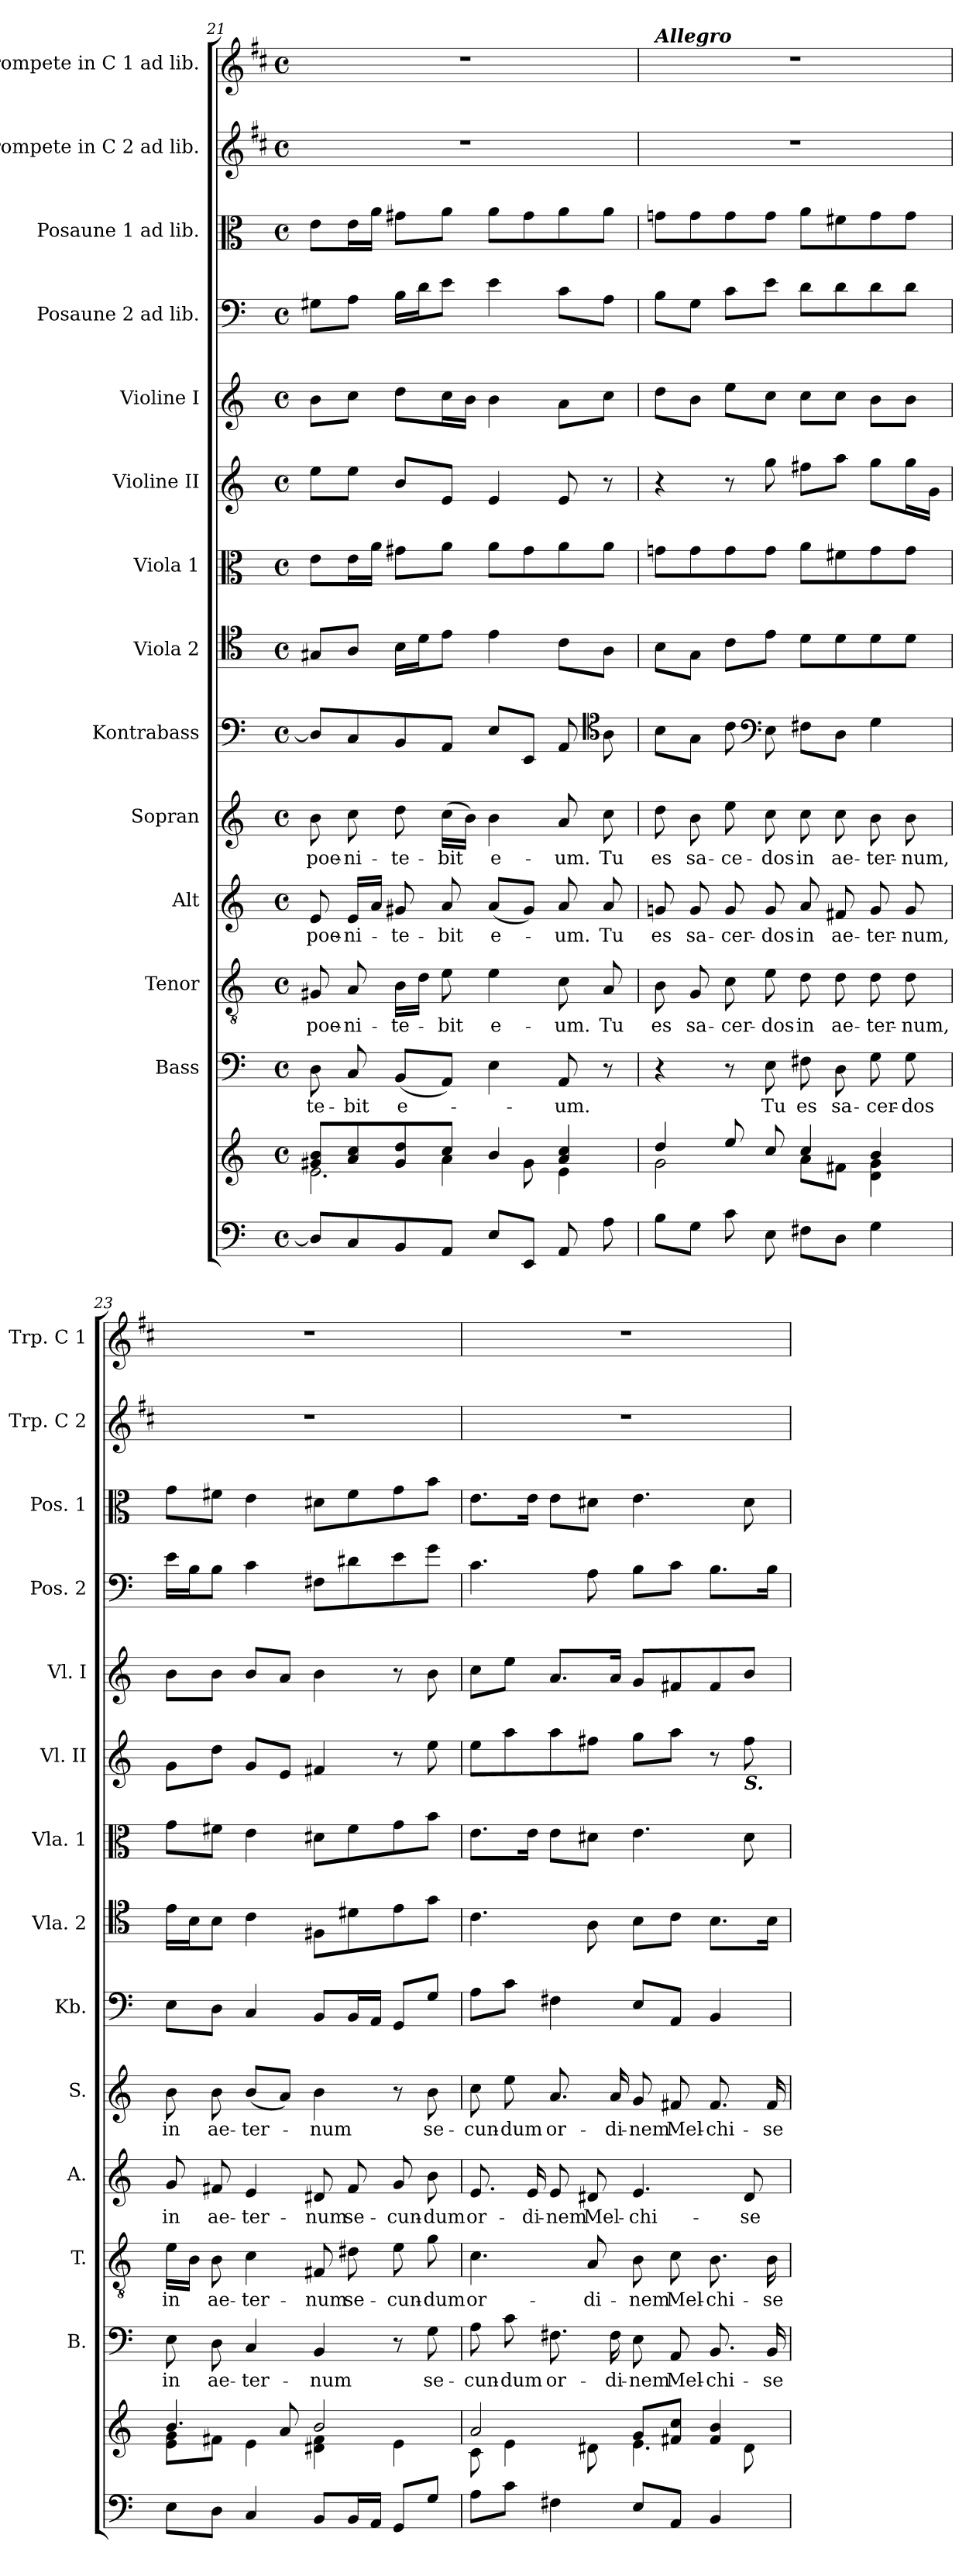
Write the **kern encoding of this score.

**kern	**kern	**kern	**text	**kern	**text	**kern	**text	**kern	**text	**kern	**kern	**kern	**kern	**kern	**kern	**kern	**kern	**kern
*part14	*part14	*part13	*part13	*part12	*part12	*part11	*part11	*part10	*part10	*part9	*part8	*part7	*part6	*part5	*part4	*part3	*part2	*part1
*staff15	*staff14	*staff13	*staff13	*staff12	*staff12	*staff11	*staff11	*staff10	*staff10	*staff9	*staff8	*staff7	*staff6	*staff5	*staff4	*staff3	*staff2	*staff1
*	*	*I"Bass	*	*I"Tenor	*	*I"Alt	*	*I"Sopran	*	*I"Kontrabass	*I"Viola 2	*I"Viola 1	*I"Violine II	*I"Violine I	*I"Posaune 2 ad lib.	*I"Posaune 1 ad lib.	*I"Trompete in C 2 ad lib.	*I"Trompete in C 1 ad lib.
*	*	*I'B.	*	*I'T.	*	*I'A.	*	*I'S.	*	*I'Kb.	*I'Vla. 2	*I'Vla. 1	*I'Vl. II	*I'Vl. I	*I'Pos. 2	*I'Pos. 1	*I'Trp. C 2	*I'Trp. C 1
!!LO:PB:g=z
*clefF4	*clefG2	*clefF4	*	*clefGv2	*	*clefG2	*	*clefG2	*	*clefF4	*clefC4	*clefC3	*clefG2	*clefG2	*clefF4	*clefC3	*clefG2	*clefG2
*	*	*	*	*	*	*	*	*	*	*ITrd7c12	*	*	*	*	*	*	*ITrd1c2	*ITrd1c2
*k[]	*k[]	*k[]	*	*k[]	*	*k[]	*	*k[]	*	*k[]	*k[]	*k[]	*k[]	*k[]	*k[]	*k[]	*k[]	*k[]
*C:	*C:	*C:	*	*C:	*	*C:	*	*C:	*	*C:	*C:	*C:	*C:	*C:	*C:	*C:	*C:	*C:
*M4/4	*M4/4	*M4/4	*	*M4/4	*	*M4/4	*	*M4/4	*	*M4/4	*M4/4	*M4/4	*M4/4	*M4/4	*M4/4	*M4/4	*M4/4	*M4/4
*met(c)	*met(c)	*met(c)	*	*met(c)	*	*met(c)	*	*met(c)	*	*met(c)	*met(c)	*met(c)	*met(c)	*met(c)	*met(c)	*met(c)	*met(c)	*met(c)
=21	=21	=21	=21	=21	=21	=21	=21	=21	=21	=21	=21	=21	=21	=21	=21	=21	=21	=21
*	*^	*	*	*	*	*	*	*	*	*	*	*	*	*	*	*	*	*
*	*	*^	*	*	*	*	*	*	*	*	*	*	*	*	*	*	*	*	*
!	!	!	!	!	!LO:LY:b	!	!LO:LY:b	!	!LO:LY:b	!	!LO:LY:b	!	!	!	!	!	!	!	!	!
8D/L]	8g#X/ 8b/L	2.e\	4ryy	8D\	-te-	8G#X/	poe-	8e/	poe-	8b\	poe-	8DD/L]	8G#X/L	8e\L	8ee\L	8b\L	8G#X\L	8e\L	1r	1r
!	!	!	!	!	!LO:LY:b	!	!LO:LY:b	!	!LO:LY:b	!	!LO:LY:b	!	!	!	!	!	!	!	!	!
8C/	8a/ 8cc/	.	.	8C/	-bit	8A/	-ni-	16e/LL	-ni-	8cc\	-ni-	8CC/	8A/J	16e\L	8ee\J	8cc\J	8A\J	16e\L	.	.
.	.	.	.	.	.	.	.	16a/JJ	.	.	.	.	.	16a\JJ	.	.	.	16a\JJ	.	.
!	!	!	!	!	!LO:LY:b	!	!LO:LY:b	!	!LO:LY:b	!	!LO:LY:b	!	!	!	!	!	!	!	!	!
8BB/	8g#/ 8dd/	.	8ryy	(<8BB/L	e-	16B\LL	-te-	8g#X/	-te-	8dd\	-te-	8BBB/	16B\LL	8g#X\L	8b/L	8dd\L	16B\LL	8g#X\L	.	.
.	.	.	.	.	.	16d\JJ	.	.	.	.	.	.	16d\J	.	.	.	16d\J	.	.	.
!	!	!	!	!	!	!	!LO:LY:b	!	!LO:LY:b	!	!LO:LY:b	!	!	!	!	!	!	!	!	!
8AA/J	8cc/J	.	4a\	8AA/J)	.	8e\	-bit	8a/	-bit	(>16cc\LL	-bit	8AAA/J	8e\J	8a\J	8e/J	16cc\L	8e\J	8a\J	.	.
.	.	.	.	.	.	.	.	.	.	16b\JJ)	.	.	.	.	.	16b\JJ	.	.	.	.
!	!	!	!	!	!	!	!LO:LY:b	!	!LO:LY:b	!	!LO:LY:b	!	!	!	!	!	!	!	!	!
8E/L	4b/	.	.	4E\	.	4e\	e-	(<8a/L	e-	4b\	e-	8EE/L	4e\	8a\L	4e/	4b\	4e\	8a\L	.	.
8EE/J	.	.	8g#\	.	.	.	.	8g#/J)	.	.	.	8EEE/J	.	8g#\	.	.	.	8g#\	.	.
!	!	!	!	!	!LO:LY:b	!	!LO:LY:b	!	!LO:LY:b	!	!LO:LY:b	!	!	!	!	!	!	!	!	!
8AA/	4a/ 4cc/	4e\	4ryy	8AA/	-um.	8c\	-um.	8a/	-um.	8a/	-um.	8AAA/	8c\L	8a\	8e/	8a\L	8c\L	8a\	.	.
*	*	*	*	*	*	*	*	*	*	*	*	*clefC4	*	*	*	*	*	*	*	*
!	!	!	!	!	!	!	!LO:LY:b	!	!LO:LY:b	!	!LO:LY:b	!	!	!	!	!	!	!	!	!
8A\	.	.	.	8r	.	8A/	Tu	8a/	Tu	8cc\	Tu	8AA\	8A\J	8a\J	8r	8cc\J	8A\J	8a\J	.	.
*	*	*v	*v	*	*	*	*	*	*	*	*	*	*	*	*	*	*	*	*	*
=22	=22	=22	=22	=22	=22	=22	=22	=22	=22	=22	=22	=22	=22	=22	=22	=22	=22	=22	=22
!	!	!	!	!	!	!	!	!	!	!	!	!	!	!	!	!	!	!	!LO:TX:a:Bi:t=Allegro
!	!	!	!	!	!	!LO:LY:b	!	!LO:LY:b	!	!LO:LY:b	!	!	!	!	!	!	!	!	!
8B\L	4dd/	2g\	4r	.	8B\	es	8gn/	es	8dd\	es	8BB\L	8B\L	8gn\L	4r	8dd\L	8B\L	8gn\L	1r	1r
!	!	!	!	!	!	!LO:LY:b	!	!LO:LY:b	!	!LO:LY:b	!	!	!	!	!	!	!	!	!
8G\J	.	.	.	.	8G/	sa-	8g/	sa-	8b\	sa-	8GG\J	8G\J	8g\	.	8b\J	8G\J	8g\	.	.
!	!	!	!	!	!	!LO:LY:b	!	!LO:LY:b	!	!LO:LY:b	!	!	!	!	!	!	!	!	!
8c\	8ee/	.	8r	.	8c\	-cer-	8g/	-cer-	8ee\	-ce-	8C\	8c\L	8g\	8r	8ee\L	8c\L	8g\	.	.
*	*	*	*	*	*	*	*	*	*	*	*clefF4	*	*	*	*	*	*	*	*
!	!	!	!	!LO:LY:b	!	!LO:LY:b	!	!LO:LY:b	!	!LO:LY:b	!	!	!	!	!	!	!	!	!
8E\	8cc/	.	8E\	Tu	8e\	-dos	8g/	-dos	8cc\	-dos	8EE\	8e\J	8g\J	8gg\	8cc\J	8e\J	8g\J	.	.
!	!	!	!	!LO:LY:b	!	!LO:LY:b	!	!LO:LY:b	!	!LO:LY:b	!	!	!	!	!	!	!	!	!
8F#X\L	4cc/	8a\L	8F#X\	es	8d\	in	8a/	in	8cc\	in	8FF#X\L	8d\L	8a\L	8ff#X\L	8cc\L	8d\L	8a\L	.	.
!	!	!	!	!LO:LY:b	!	!LO:LY:b	!	!LO:LY:b	!	!LO:LY:b	!	!	!	!	!	!	!	!	!
8D\J	.	8f#X\J	8D\	sa-	8d\	ae-	8f#X/	ae-	8cc\	ae-	8DD\J	8d\	8f#X\	8aa\J	8cc\J	8d\	8f#X\	.	.
!	!	!	!	!LO:LY:b	!	!LO:LY:b	!	!LO:LY:b	!	!LO:LY:b	!	!	!	!	!	!	!	!	!
4G\	4b/	4d\ 4g\	8G\	-cer-	8d\	-ter-	8g/	-ter-	8b\	-ter-	4GG\	8d\	8g\	8gg\L	8b\L	8d\	8g\	.	.
!	!	!	!	!LO:LY:b	!	!LO:LY:b	!	!LO:LY:b	!	!LO:LY:b	!	!	!	!	!	!	!	!	!
.	.	.	8G\	-dos	8d\	-num,	8g/	-num,	8b\	-num,	.	8d\J	8g\J	16gg\L	8b\J	8d\J	8g\J	.	.
.	.	.	.	.	.	.	.	.	.	.	.	.	.	16g\JJ	.	.	.	.	.
=23	=23	=23	=23	=23	=23	=23	=23	=23	=23	=23	=23	=23	=23	=23	=23	=23	=23	=23	=23
!	!	!	!	!LO:LY:b	!	!LO:LY:b	!	!LO:LY:b	!	!LO:LY:b	!	!	!	!	!	!	!	!	!
8E\L	4.b/	8e\ 8g\L	8E\	in	16e\LL	in	8g/	in	8b\	in	8EE\L	16e\LL	8g\L	8g\L	8b\L	16e\LL	8g\L	1r	1r
.	.	.	.	.	16B\JJ	.	.	.	.	.	.	16B\J	.	.	.	16B\J	.	.	.
!	!	!	!	!LO:LY:b	!	!LO:LY:b	!	!LO:LY:b	!	!LO:LY:b	!	!	!	!	!	!	!	!	!
8D\J	.	8f#X\J	8D\	ae-	8B\	ae-	8f#X/	ae-	8b\	ae-	8DD\J	8B\J	8f#X\J	8dd\J	8b\J	8B\J	8f#X\J	.	.
!	!	!	!	!LO:LY:b	!	!LO:LY:b	!	!LO:LY:b	!	!LO:LY:b	!	!	!	!	!	!	!	!	!
4C/	.	4e\	4C/	-ter-	4c\	-ter-	4e/	-ter-	(<8b/L	-ter-	4CC/	4c\	4e\	8g/L	8b/L	4c\	4e\	.	.
.	8a/	.	.	.	.	.	.	.	8a/J)	.	.	.	.	8e/J	8a/J	.	.	.	.
!	!	!	!	!LO:LY:b	!	!LO:LY:b	!	!LO:LY:b	!	!LO:LY:b	!	!	!	!	!	!	!	!	!
8BB/L	2b/	4d#X\ 4f#\	4BB/	-num	8F#X/	-num	8d#X/	-num	4b\	-num	8BBB/L	8F#X\L	8d#X\L	4f#X/	4b\	8F#X\L	8d#X\L	.	.
!	!	!	!	!	!	!LO:LY:b	!	!LO:LY:b	!	!	!	!	!	!	!	!	!	!	!
16BB/L	.	.	.	.	8d#X\	se-	8f#/	se-	.	.	16BBB/L	8d#X\	8f#\	.	.	8d#X\	8f#\	.	.
16AA/JJ	.	.	.	.	.	.	.	.	.	.	16AAA/JJ	.	.	.	.	.	.	.	.
!	!	!	!	!	!	!LO:LY:b	!	!LO:LY:b	!	!	!	!	!	!	!	!	!	!	!
8GG/L	.	4e\	8r	.	8e\	-cun-	8g/	-cun-	8r	.	8GGG/L	8e\	8g\	8r	8r	8e\	8g\	.	.
!	!	!	!	!LO:LY:b	!	!LO:LY:b	!	!LO:LY:b	!	!LO:LY:b	!	!	!	!	!	!	!	!	!
8G/J	.	.	8G\	se-	8g\	-dum	8b\	-dum	8b\	se-	8GG/J	8g\J	8b\J	8ee\	8b\	8g\J	8b\J	.	.
!!LO:PB:g=z
=24	=24	=24	=24	=24	=24	=24	=24	=24	=24	=24	=24	=24	=24	=24	=24	=24	=24	=24	=24
!	!	!	!	!LO:LY:b	!	!LO:LY:b	!	!LO:LY:b	!	!LO:LY:b	!	!	!	!	!	!	!	!	!
8A\L	2a/	8c\	8A\	-cun-	4.c\	or-	8.e/	or-	8cc\	-cun-	8AA\L	4.c\	8.e\L	8ee\L	8cc\L	4.c\	8.e\L	1r	1r
!	!	!	!	!LO:LY:b	!	!	!	!	!	!LO:LY:b	!	!	!	!	!	!	!	!	!
8c\J	.	4e\	8c\	-dum	.	.	.	.	8ee\	-dum	8C\J	.	.	8aa\	8ee\J	.	.	.	.
!	!	!	!	!	!	!	!	!LO:LY:b	!	!	!	!	!	!	!	!	!	!	!
.	.	.	.	.	.	.	16e/	-di-	.	.	.	.	16e\Jk	.	.	.	16e\Jk	.	.
!	!	!	!	!LO:LY:b	!	!	!	!LO:LY:b	!	!LO:LY:b	!	!	!	!	!	!	!	!	!
4F#X\	.	.	8.F#X\	or-	.	.	8e/	-nem	8.a/	or-	4FF#X\	.	8e\L	8aa\	8.a/L	.	8e\L	.	.
!	!	!	!	!	!	!LO:LY:b	!	!LO:LY:b	!	!	!	!	!	!	!	!	!	!	!
.	.	8d#X\	.	.	8A/	-di-	8d#X/	Mel-	.	.	.	8A\	8d#X\J	8ff#X\J	.	8A\	8d#X\J	.	.
!	!	!	!	!LO:LY:b	!	!	!	!	!	!LO:LY:b	!	!	!	!	!	!	!	!	!
.	.	.	16F#\	-di-	.	.	.	.	16a/	-di-	.	.	.	.	16a/Jk	.	.	.	.
!	!	!	!	!LO:LY:b	!	!LO:LY:b	!	!LO:LY:b	!	!LO:LY:b	!	!	!	!	!	!	!	!	!
8E/L	8g/L	4.e\	8E\	-nem	8B\	-nem	4.e/	-chi-	8g/	-nem	8EE/L	8B\L	4.e\	8gg\L	8g/L	8B\L	4.e\	.	.
!	!	!	!	!LO:LY:b	!	!LO:LY:b	!	!	!	!LO:LY:b	!	!	!	!	!	!	!	!	!
8AA/J	8f#X/ 8cc/J	.	8AA/	Mel-	8c\	Mel-	.	.	8f#X/	Mel-	8AAA/J	8c\J	.	8aa\J	8f#X/	8c\J	.	.	.
!	!	!	!	!LO:LY:b	!	!LO:LY:b	!	!	!	!LO:LY:b	!	!	!	!	!	!	!	!	!
4BB/	4f#/ 4b/	.	8.BB/	-chi-	8.B\	-chi-	.	.	8.f#/	-chi-	4BBB/	8.B\L	.	8r	8f#/	8.B\L	.	.	.
!	!	!	!	!	!	!	!	!	!	!	!	!	!	!LO:TX:b:Bi:t=S.	!	!	!	!	!
!	!	!	!	!	!	!	!	!LO:LY:b	!	!	!	!	!	!	!	!	!	!	!
.	.	8d#\	.	.	.	.	8d#/	-se-	.	.	.	.	8d#\	8ff#\	8b/J	.	8d#\	.	.
!	!	!	!	!LO:LY:b	!	!LO:LY:b	!	!	!	!LO:LY:b	!	!	!	!	!	!	!	!	!
.	.	.	16BB/	-se-	16B\	-se-	.	.	16f#/	-se-	.	16B\Jk	.	.	.	16B\Jk	.	.	.
*	*v	*v	*	*	*	*	*	*	*	*	*	*	*	*	*	*	*	*	*
=	=	=	=	=	=	=	=	=	=	=	=	=	=	=	=	=	=	=
*-	*-	*-	*-	*-	*-	*-	*-	*-	*-	*-	*-	*-	*-	*-	*-	*-	*-	*-
